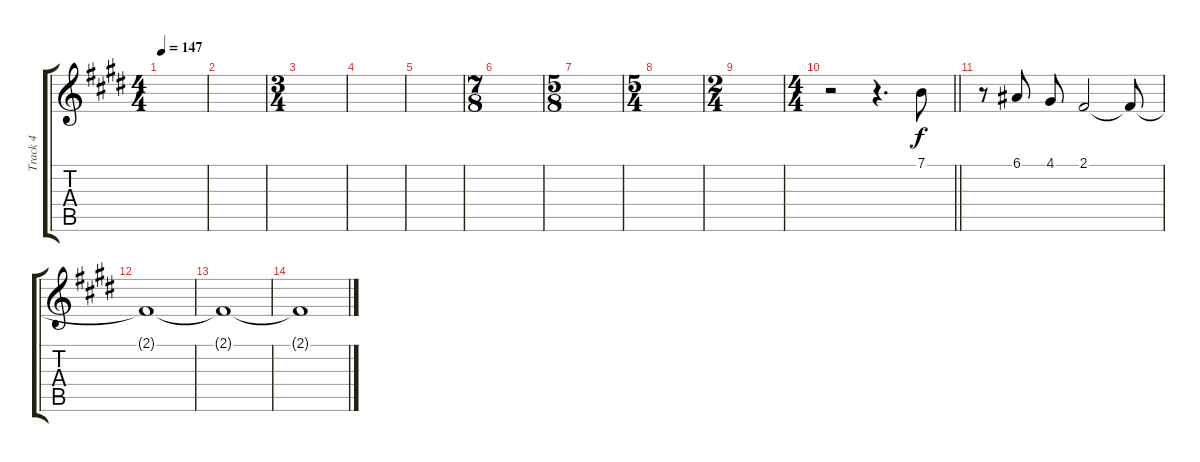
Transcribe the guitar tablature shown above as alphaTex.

\track ("Track 4" "Track 4") {instrument clarinet}
\staff {score tabs}
\tuning (E4 B3 G3 D3 A2 E2) {hide}
\ts (4 4)
\tempo 147
\clef g2
\ks e
|
|
\ts (3 4)
|
|
|
\ts (7 8)
|
\ts (5 8)
|
\ts (5 4)
|
\ts (2 4)
|
\ts (4 4)
\barLineRight lightlight
r.2 r.4{d} 7.1.8 |
r.8 6.1.8 4.1.8 2.1.2 2.1{t}.8 |
2.1{t}.1 |
2.1{t}.1 |
2.1{t}.1
